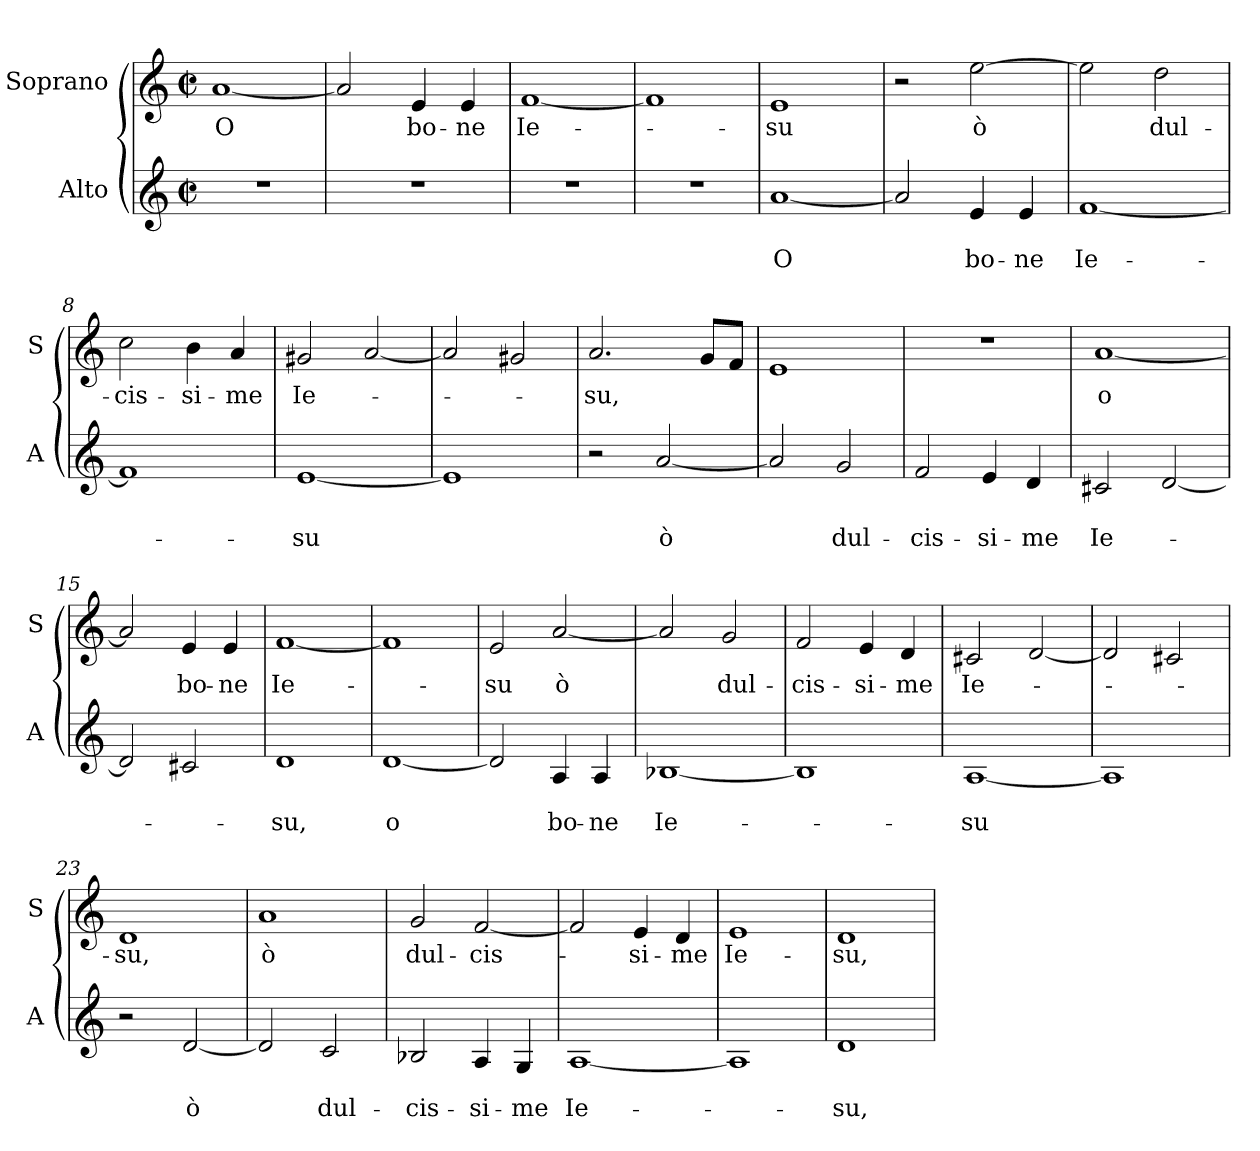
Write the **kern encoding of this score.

**kern	**text	**text	**kern	**text
*part2	*part2	*part2	*part1	*part1
*staff2	*staff2	*staff2	*staff1	*staff1
*I"Alto	*	*	*I"Soprano	*
*I'A	*	*	*I'S	*
*clefG2	*	*	*clefG2	*
*k[]	*	*	*k[]	*
*C:	*	*	*C:	*
*M2/2	*	*	*M2/2	*
*met(c|)	*	*	*met(c|)	*
=1	=1	=1	=1	=1
!	!	!	!	!LO:LY:b
1r	.	.	[1a	O
=2	=2	=2	=2	=2
1r	.	.	2a/]	.
!	!	!	!	!LO:LY:b
.	.	.	4e/	bo-
!	!	!	!	!LO:LY:b
.	.	.	4e/	-ne
=3	=3	=3	=3	=3
!	!	!	!	!LO:LY:b
1r	.	.	[1f	Ie-
=4	=4	=4	=4	=4
1r	.	.	1f]	.
=5	=5	=5	=5	=5
!	!	!LO:LY:b	!	!LO:LY:b
[1a	.	O	1e	-su
=6	=6	=6	=6	=6
2a/]	.	.	2r	.
!	!	!LO:LY:b	!	!LO:LY:b
4e/	.	bo-	[2ee\	ò
!	!	!LO:LY:b	!	!
4e/	.	-ne	.	.
=7	=7	=7	=7	=7
!	!	!LO:LY:b	!	!
[1f	.	Ie-	2ee\]	.
!	!	!	!	!LO:LY:b
.	.	.	2dd\	dul-
=8	=8	=8	=8	=8
!	!	!	!	!LO:LY:b
1f]	.	.	2cc\	-cis-
!	!	!	!	!LO:LY:b
.	.	.	4b\	-si-
!	!	!	!	!LO:LY:b
.	.	.	4a/	-me
=9	=9	=9	=9	=9
!	!	!LO:LY:b	!	!LO:LY:b
[1e	.	-su	2g#X/	Ie-
.	.	.	[2a/	.
!!LO:LB:g=z
=10	=10	=10	=10	=10
1e]	.	.	2a/]	.
.	.	.	2g#X/	.
=11	=11	=11	=11	=11
!	!	!	!	!LO:LY:b
2r	.	.	2.a/	-su,
!	!	!LO:LY:b	!	!
[2a/	.	ò	.	.
.	.	.	8g/L	.
.	.	.	8f/J	.
=12	=12	=12	=12	=12
2a/]	.	.	1e	.
!	!	!LO:LY:b	!	!
2g/	.	dul-	.	.
=13	=13	=13	=13	=13
!	!	!LO:LY:b	!	!
2f/	.	-cis-	1r	.
!	!	!LO:LY:b	!	!
4e/	.	-si-	.	.
!	!	!LO:LY:b	!	!
4d/	.	-me	.	.
=14	=14	=14	=14	=14
!	!	!LO:LY:b	!	!LO:LY:b
2c#X/	.	Ie-	[1a	o
[2d/	.	.	.	.
=15	=15	=15	=15	=15
2d/]	.	.	2a/]	.
!	!	!	!	!LO:LY:b
2c#X/	.	.	4e/	bo-
!	!	!	!	!LO:LY:b
.	.	.	4e/	-ne
=16	=16	=16	=16	=16
!	!	!LO:LY:b	!	!LO:LY:b
1d	.	-su,	[1f	Ie-
=17	=17	=17	=17	=17
!	!	!LO:LY:b	!	!
[1d	.	o	1f]	.
=18	=18	=18	=18	=18
!	!	!	!	!LO:LY:b
2d/]	.	.	2e/	-su
!	!	!LO:LY:b	!	!LO:LY:b
4A/	.	bo-	[2a/	ò
!	!	!LO:LY:b	!	!
4A/	.	-ne	.	.
!!LO:LB:g=z
=19	=19	=19	=19	=19
!	!	!LO:LY:b	!	!
[1B-X	.	Ie-	2a/]	.
!	!	!	!	!LO:LY:b
.	.	.	2g/	dul-
=20	=20	=20	=20	=20
!	!	!	!	!LO:LY:b
1B-]	.	.	2f/	-cis-
!	!	!	!	!LO:LY:b
.	.	.	4e/	-si-
!	!	!	!	!LO:LY:b
.	.	.	4d/	-me
=21	=21	=21	=21	=21
!	!	!LO:LY:b	!	!LO:LY:b
[1A	.	-su	2c#X/	Ie-
.	.	.	[2d/	.
=22	=22	=22	=22	=22
1A]	.	.	2d/]	.
.	.	.	2c#X/	.
=23	=23	=23	=23	=23
!	!	!	!	!LO:LY:b
2r	.	.	1d	-su,
!	!	!LO:LY:b	!	!
[2d/	.	ò	.	.
=24	=24	=24	=24	=24
!	!	!	!	!LO:LY:b
2d/]	.	.	1a	ò
!	!	!LO:LY:b	!	!
2c/	.	dul-	.	.
=25	=25	=25	=25	=25
!	!	!LO:LY:b	!	!LO:LY:b
2B-X/	.	-cis-	2g/	dul-
!	!	!LO:LY:b	!	!LO:LY:b
4A/	.	-si-	[2f/	-cis-
!	!	!LO:LY:b	!	!
4G/	.	-me	.	.
=26	=26	=26	=26	=26
!	!	!LO:LY:b	!	!
[1A	.	Ie-	2f/]	.
!	!	!	!	!LO:LY:b
.	.	.	4e/	-si-
!	!	!	!	!LO:LY:b
.	.	.	4d/	-me
=27	=27	=27	=27	=27
!	!	!	!	!LO:LY:b
1A]	.	.	1e	Ie-
!!LO:LB:g=z
=28	=28	=28	=28	=28
!	!	!LO:LY:b	!	!LO:LY:b
1d	.	-su,	1d	-su,
=	=	=	=	=
*-	*-	*-	*-	*-
